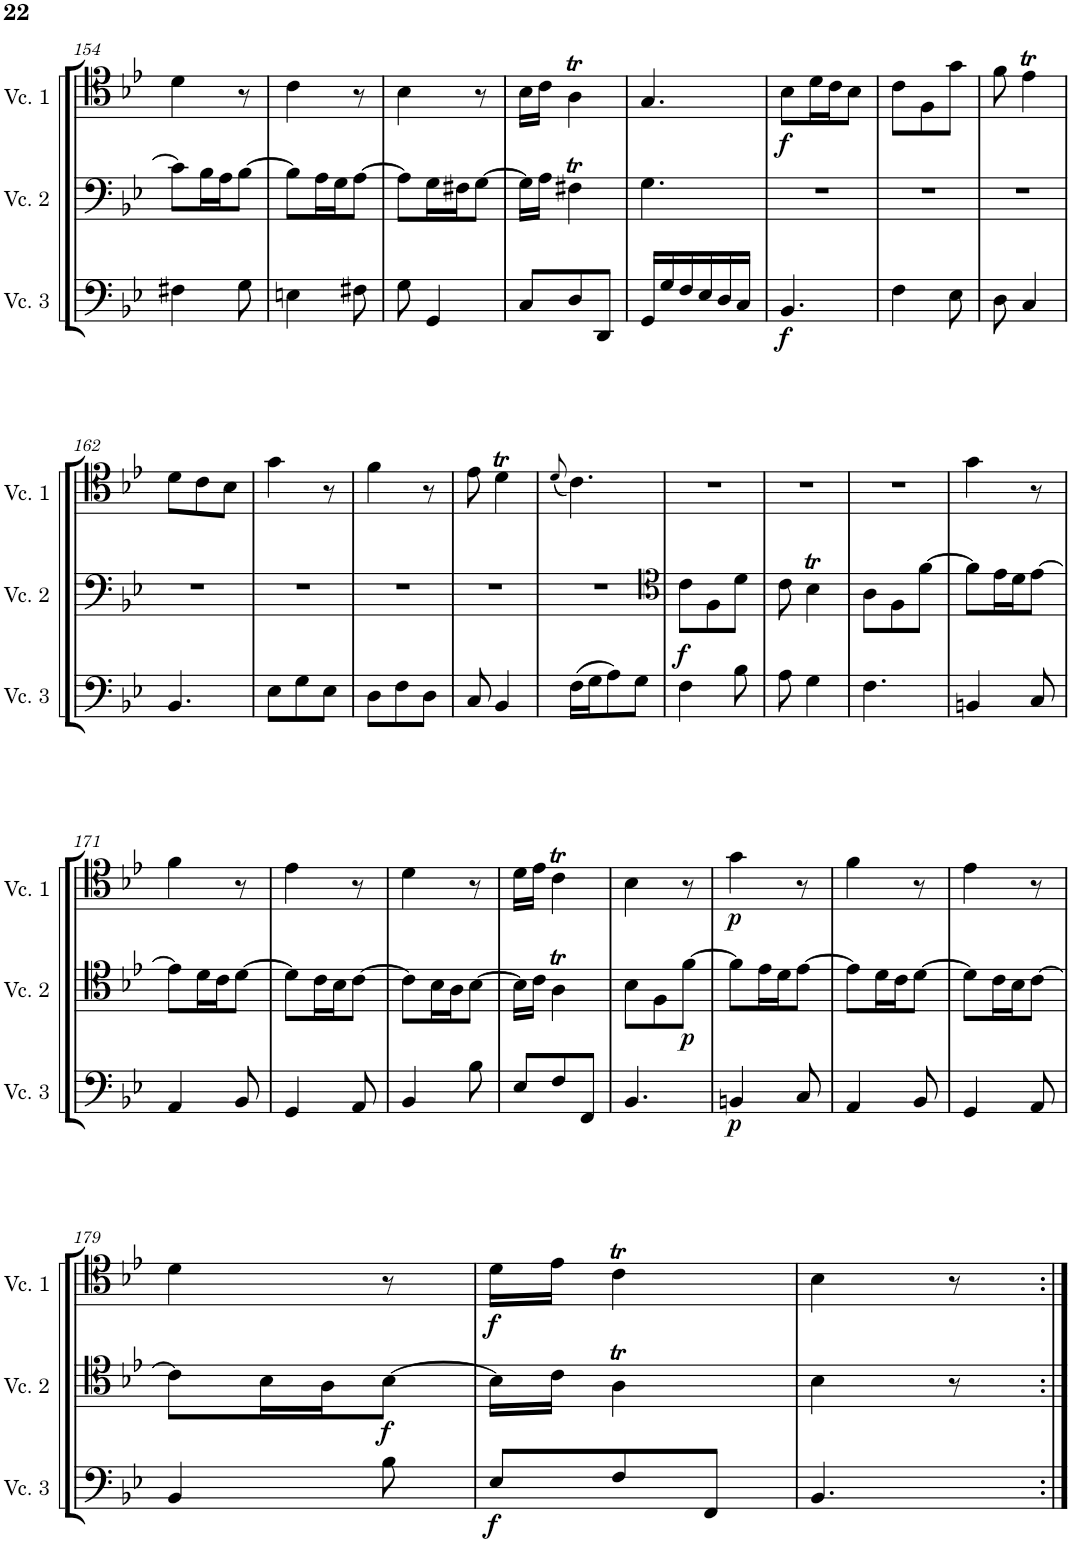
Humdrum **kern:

**kern	**dynam	**kern	**dynam	**kern	**dynam
*part3	*part3	*part2	*part2	*part1	*part1
*staff3	*staff3	*staff2	*staff2	*staff1	*staff1
*I"Cello 3	*	*I"Cello 2	*	*I"Cello 1	*
!!LO:PB:g=z
*clefF4	*	*clefF4	*	*clefC4	*
*k[b-e-]	*	*k[b-e-]	*	*k[b-e-]	*
*M3/8	*	*M3/8	*	*M3/8	*
=154	=154	=154	=154	=154	=154
4F#X\	.	8c\L]	.	4d\	.
.	.	16B-\L	.	.	.
.	.	16A\J	.	.	.
8G\	.	[8B-\J	.	8r	.
=155	=155	=155	=155	=155	=155
4En\	.	8B-\L]	.	4c\	.
.	.	16A\L	.	.	.
.	.	16G\J	.	.	.
8F#X\	.	[8A\J	.	8r	.
=156	=156	=156	=156	=156	=156
8G\	.	8A\L]	.	4B-\	.
4GG/	.	16G\L	.	.	.
.	.	16F#X\J	.	.	.
.	.	[8G\J	.	8r	.
=157	=157	=157	=157	=157	=157
8C/L	.	16G\LL]	.	16B-\LL	.
.	.	16A\JJ	.	16c\JJ	.
8D/	.	4F#Xt\	.	4At\	.
8DD/J	.	.	.	.	.
=158	=158	=158	=158	=158	=158
16GG/LL	.	4.G\	.	4.G/	.
16G/	.	.	.	.	.
16F/	.	.	.	.	.
16E-/	.	.	.	.	.
16D/	.	.	.	.	.
16C/JJ	.	.	.	.	.
=159	=159	=159	=159	=159	=159
!	!LO:DY:b	!	!	!	!LO:DY:b
4.BB-/	f	4.r	.	8B-\L	f
.	.	.	.	16d\L	.
.	.	.	.	16c\J	.
.	.	.	.	8B-\J	.
=160	=160	=160	=160	=160	=160
4F\	.	4.r	.	8c\L	.
.	.	.	.	8F\	.
8E-\	.	.	.	8g\J	.
=161	=161	=161	=161	=161	=161
8D\	.	4.r	.	8f\	.
4C/	.	.	.	4e-T\	.
!!LO:LB:g=z
=162	=162	=162	=162	=162	=162
4.BB-/	.	4.r	.	8d\L	.
.	.	.	.	8c\	.
.	.	.	.	8B-\J	.
=163	=163	=163	=163	=163	=163
8E-\L	.	4.r	.	4g\	.
8G\	.	.	.	.	.
8E-\J	.	.	.	8r	.
=164	=164	=164	=164	=164	=164
8D\L	.	4.r	.	4f\	.
8F\	.	.	.	.	.
8D\J	.	.	.	8r	.
=165	=165	=165	=165	=165	=165
8C/	.	4.r	.	8e-\	.
4BB-/	.	.	.	4dt\	.
=166	=166	=166	=166	=166	=166
.	.	.	.	(8qd/	.
(16F\LL	.	4.r	.	4.c\)	.
16G\J	.	.	.	.	.
8A\)	.	.	.	.	.
8G\J	.	.	.	.	.
=167	=167	=167	=167	=167	=167
*	*	*clefC4	*	*	*
!	!	!	!LO:DY:b	!	!
4F\	.	8c\L	f	4.r	.
.	.	8F\	.	.	.
8B-\	.	8d\J	.	.	.
=168	=168	=168	=168	=168	=168
8A\	.	8c\	.	4.r	.
4G\	.	4B-T\	.	.	.
=169	=169	=169	=169	=169	=169
4.F\	.	8A\L	.	4.r	.
.	.	8F\	.	.	.
.	.	[8f\J	.	.	.
=170	=170	=170	=170	=170	=170
4BBn/	.	8f\L]	.	4g\	.
.	.	16e-\L	.	.	.
.	.	16d\J	.	.	.
8C/	.	[8e-\J	.	8r	.
!!LO:LB:g=z
=171	=171	=171	=171	=171	=171
4AA/	.	8e-\L]	.	4f\	.
.	.	16d\L	.	.	.
.	.	16c\J	.	.	.
8BB-/	.	[8d\J	.	8r	.
=172	=172	=172	=172	=172	=172
4GG/	.	8d\L]	.	4e-\	.
.	.	16c\L	.	.	.
.	.	16B-\J	.	.	.
8AA/	.	[8c\J	.	8r	.
=173	=173	=173	=173	=173	=173
4BB-/	.	8c\L]	.	4d\	.
.	.	16B-\L	.	.	.
.	.	16A\J	.	.	.
8B-\	.	[8B-\J	.	8r	.
=174	=174	=174	=174	=174	=174
8E-/L	.	16B-\LL]	.	16d\LL	.
.	.	16c\JJ	.	16e-\JJ	.
8F/	.	4At\	.	4cT\	.
8FF/J	.	.	.	.	.
=175	=175	=175	=175	=175	=175
4.BB-/	.	8B-\L	.	4B-\	.
.	.	8F\	.	.	.
!	!	!	!LO:DY:b	!	!
.	.	[8f\J	p	8r	.
=176	=176	=176	=176	=176	=176
!	!LO:DY:b	!	!	!	!LO:DY:b
4BBn/	p	8f\L]	.	4g\	p
.	.	16e-\L	.	.	.
.	.	16d\J	.	.	.
8C/	.	[8e-\J	.	8r	.
=177	=177	=177	=177	=177	=177
4AA/	.	8e-\L]	.	4f\	.
.	.	16d\L	.	.	.
.	.	16c\J	.	.	.
8BB-/	.	[8d\J	.	8r	.
=178	=178	=178	=178	=178	=178
4GG/	.	8d\L]	.	4e-\	.
.	.	16c\L	.	.	.
.	.	16B-\J	.	.	.
8AA/	.	[8c\J	.	8r	.
!!LO:LB:g=z
=179	=179	=179	=179	=179	=179
4BB-/	.	8c\L]	.	4d\	.
.	.	16B-\L	.	.	.
.	.	16A\J	.	.	.
!	!	!	!LO:DY:b	!	!
8B-\	.	[8B-\J	f	8r	.
=180	=180	=180	=180	=180	=180
!	!LO:DY:b	!	!	!	!LO:DY:b
8E-/L	f	16B-\LL]	.	16d\LL	f
.	.	16c\JJ	.	16e-\JJ	.
8F/	.	4At\	.	4cT\	.
8FF/J	.	.	.	.	.
=181	=181	=181	=181	=181	=181
4.BB-/	.	4B-\	.	4B-\	.
.	.	8r	.	8r	.
=:|!	=:|!	=:|!	=:|!	=:|!	=:|!
*-	*-	*-	*-	*-	*-
